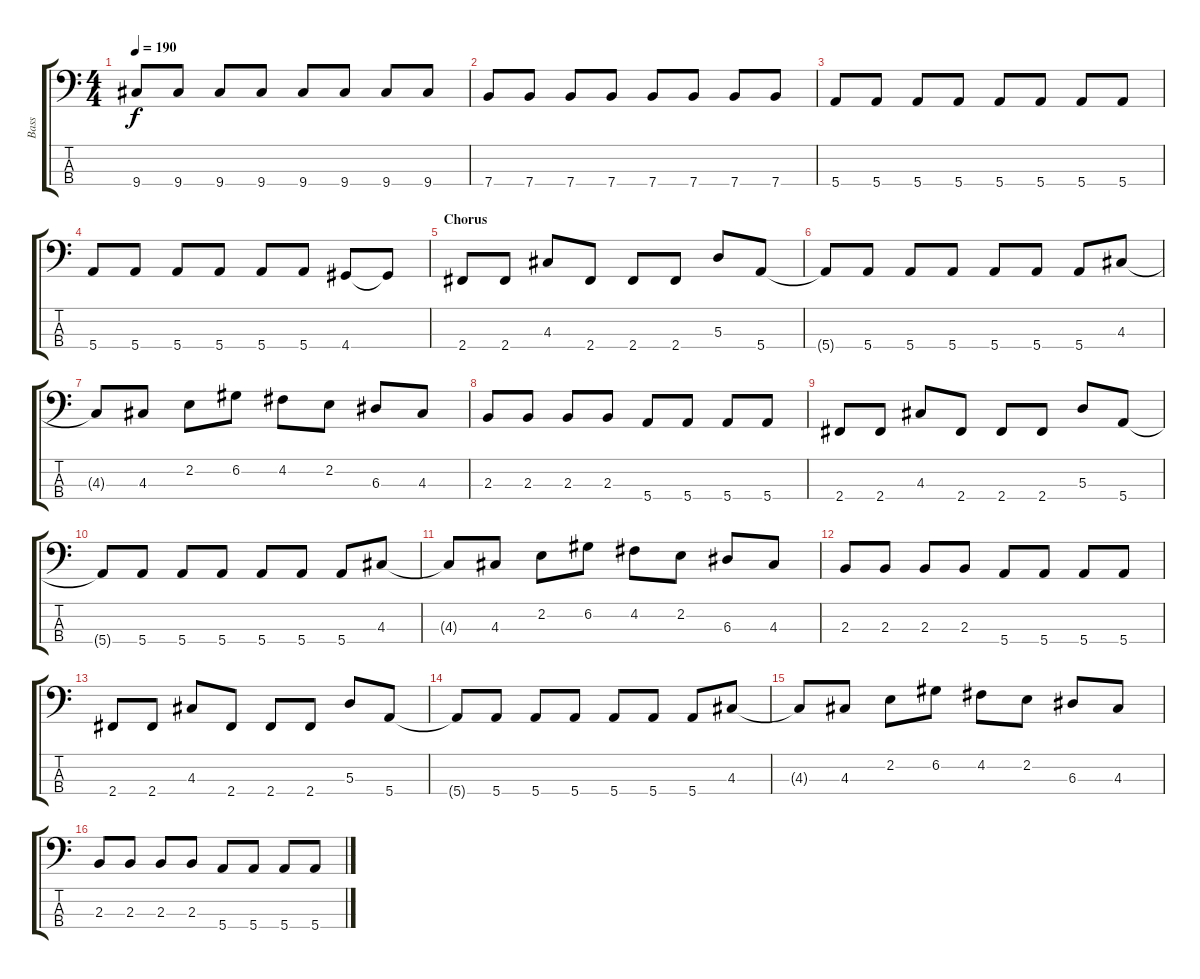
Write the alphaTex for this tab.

\track ("Bass" "Bass") {instrument electricbassfinger}
\staff {score tabs}
\tuning (G2 D2 A1 E1) {hide}
\ts (4 4)
\tempo 190
\clef f4
\ks c
9.4.8{dy f} 9.4.8 9.4.8 9.4.8 9.4.8 9.4.8 9.4.8 9.4.8 |
7.4.8 7.4.8 7.4.8 7.4.8 7.4.8 7.4.8 7.4.8 7.4.8 |
5.4.8 5.4.8 5.4.8 5.4.8 5.4.8 5.4.8 5.4.8 5.4.8 |
5.4.8 5.4.8 5.4.8 5.4.8 5.4.8 5.4.8 4.4.8 4.4{t}.8 |
\section ("" "Chorus")
2.4.8 2.4.8 4.3.8 2.4.8 2.4.8 2.4.8 5.3.8 5.4.8 |
5.4{t}.8 5.4.8 5.4.8 5.4.8 5.4.8 5.4.8 5.4.8 4.3.8 |
4.3{t}.8 4.3.8 2.2.8 6.2.8 4.2.8 2.2.8 6.3.8 4.3.8 |
2.3.8 2.3.8 2.3.8 2.3.8 5.4.8 5.4.8 5.4.8 5.4.8 |
2.4.8 2.4.8 4.3.8 2.4.8 2.4.8 2.4.8 5.3.8 5.4.8 |
5.4{t}.8 5.4.8 5.4.8 5.4.8 5.4.8 5.4.8 5.4.8 4.3.8 |
4.3{t}.8 4.3.8 2.2.8 6.2.8 4.2.8 2.2.8 6.3.8 4.3.8 |
2.3.8 2.3.8 2.3.8 2.3.8 5.4.8 5.4.8 5.4.8 5.4.8 |
2.4.8 2.4.8 4.3.8 2.4.8 2.4.8 2.4.8 5.3.8 5.4.8 |
5.4{t}.8 5.4.8 5.4.8 5.4.8 5.4.8 5.4.8 5.4.8 4.3.8 |
4.3{t}.8 4.3.8 2.2.8 6.2.8 4.2.8 2.2.8 6.3.8 4.3.8 |
2.3.8 2.3.8 2.3.8 2.3.8 5.4.8 5.4.8 5.4.8 5.4.8
